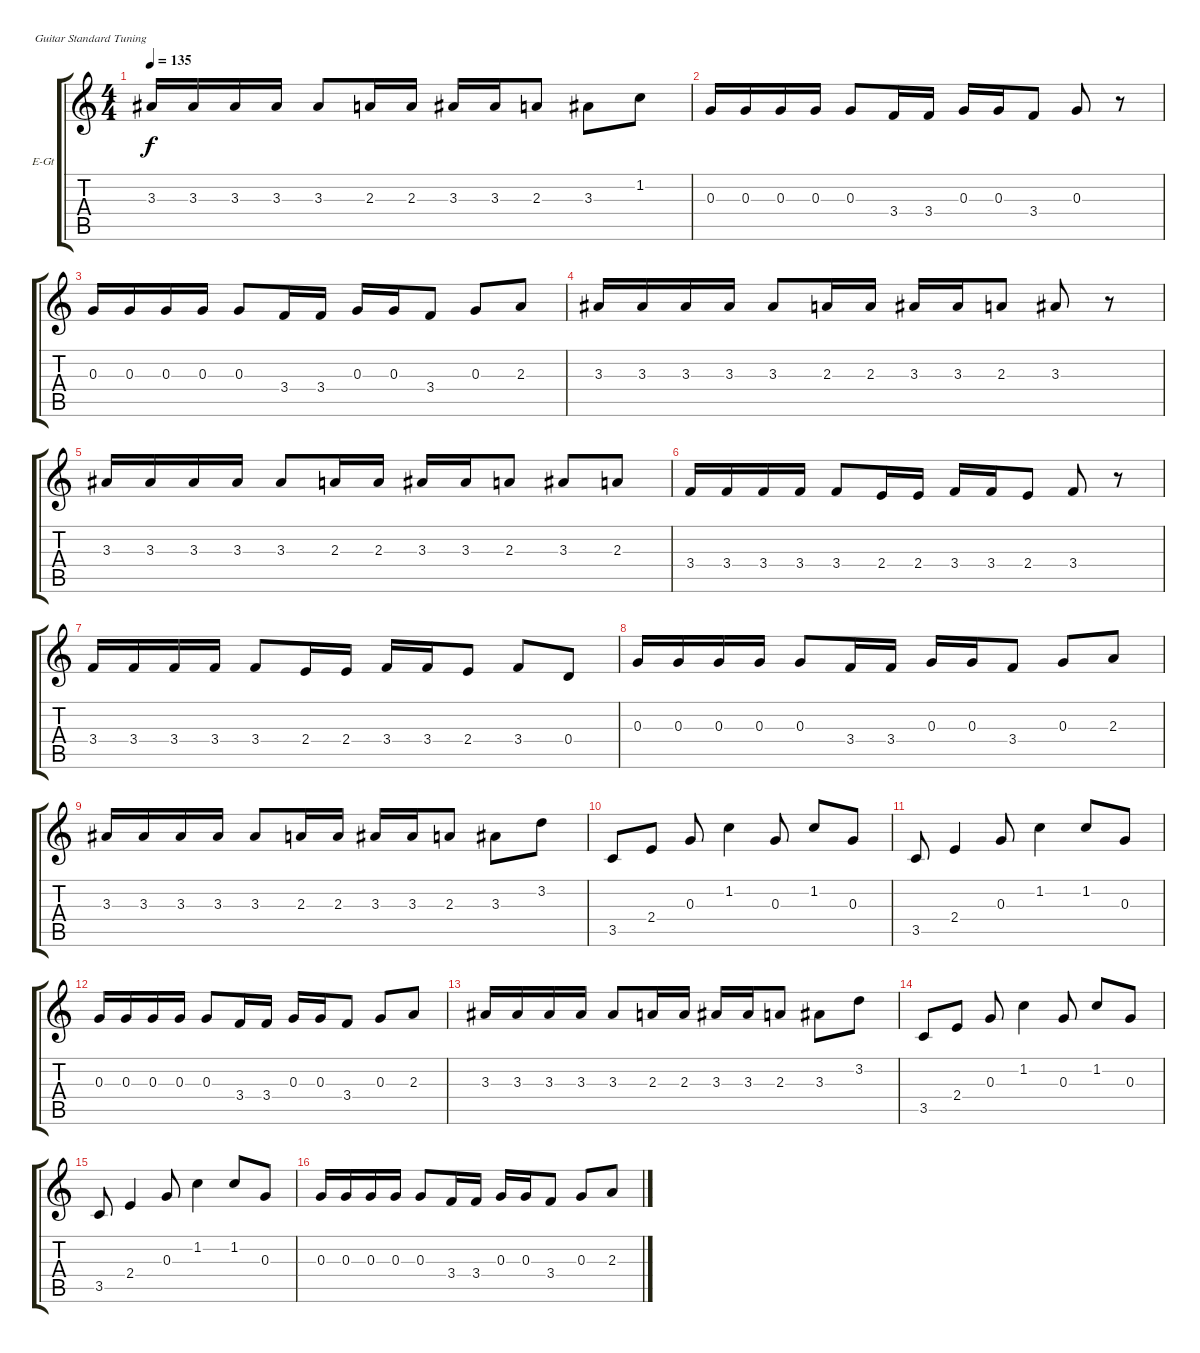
\bracketExtendMode groupsimilarinstruments
\firstSystemTrackNameOrientation horizontal
\otherSystemsTrackNameOrientation horizontal
\track ("Соло гитара" "E-Gt") {instrument electricguitarclean}
\staff {score tabs}
\tuning (E4 B3 G3 D3 A2 E2)
\ts (4 4)
\tempo 135
\clef g2
\scale
0.333333
\ks c
3.3.16{dy f} 3.3.16 3.3.16 3.3.16 3.3.8 2.3.16 2.3.16 3.3.16 3.3.16 2.3.8 3.3.8 1.2.8 |
\scale
0.333333 0.3.16 0.3.16 0.3.16 0.3.16 0.3.8 3.4.16 3.4.16 0.3.16 0.3.16 3.4.8 0.3.8 r.8 |
\scale
0.333333 0.3.16 0.3.16 0.3.16 0.3.16 0.3.8 3.4.16 3.4.16 0.3.16 0.3.16 3.4.8 0.3.8 2.3.8 |
\scale
0.333333 3.3.16 3.3.16 3.3.16 3.3.16 3.3.8 2.3.16 2.3.16 3.3.16 3.3.16 2.3.8 3.3.8 r.8 |
\scale
0.333333 3.3.16 3.3.16 3.3.16 3.3.16 3.3.8 2.3.16 2.3.16 3.3.16 3.3.16 2.3.8 3.3.8 2.3.8 |
\scale
0.333333 3.4.16 3.4.16 3.4.16 3.4.16 3.4.8 2.4.16 2.4.16 3.4.16 3.4.16 2.4.8 3.4.8 r.8 |
\scale
0.333333 3.4.16 3.4.16 3.4.16 3.4.16 3.4.8 2.4.16 2.4.16 3.4.16 3.4.16 2.4.8 3.4.8 0.4.8 |
\scale
0.333333 0.3.16 0.3.16 0.3.16 0.3.16 0.3.8 3.4.16 3.4.16 0.3.16 0.3.16 3.4.8 0.3.8 2.3.8 |
\scale
0.333333 3.3.16 3.3.16 3.3.16 3.3.16 3.3.8 2.3.16 2.3.16 3.3.16 3.3.16 2.3.8 3.3.8 3.2.8 |
\scale
0.333333 3.5.8 2.4.8 0.3.8 1.2.4 0.3.8 1.2.8 0.3.8 |
\scale
0.333333 3.5.8 2.4.4 0.3.8 1.2.4 1.2.8 0.3.8 |
\scale
0.333333 0.3.16 0.3.16 0.3.16 0.3.16 0.3.8 3.4.16 3.4.16 0.3.16 0.3.16 3.4.8 0.3.8 2.3.8 |
\scale
0.333333 3.3.16 3.3.16 3.3.16 3.3.16 3.3.8 2.3.16 2.3.16 3.3.16 3.3.16 2.3.8 3.3.8 3.2.8 |
\scale
0.333333 3.5.8 2.4.8 0.3.8 1.2.4 0.3.8 1.2.8 0.3.8 |
\scale
0.333333 3.5.8 2.4.4 0.3.8 1.2.4 1.2.8 0.3.8 |
\scale
0.333333 0.3.16 0.3.16 0.3.16 0.3.16 0.3.8 3.4.16 3.4.16 0.3.16 0.3.16 3.4.8 0.3.8 2.3.8
